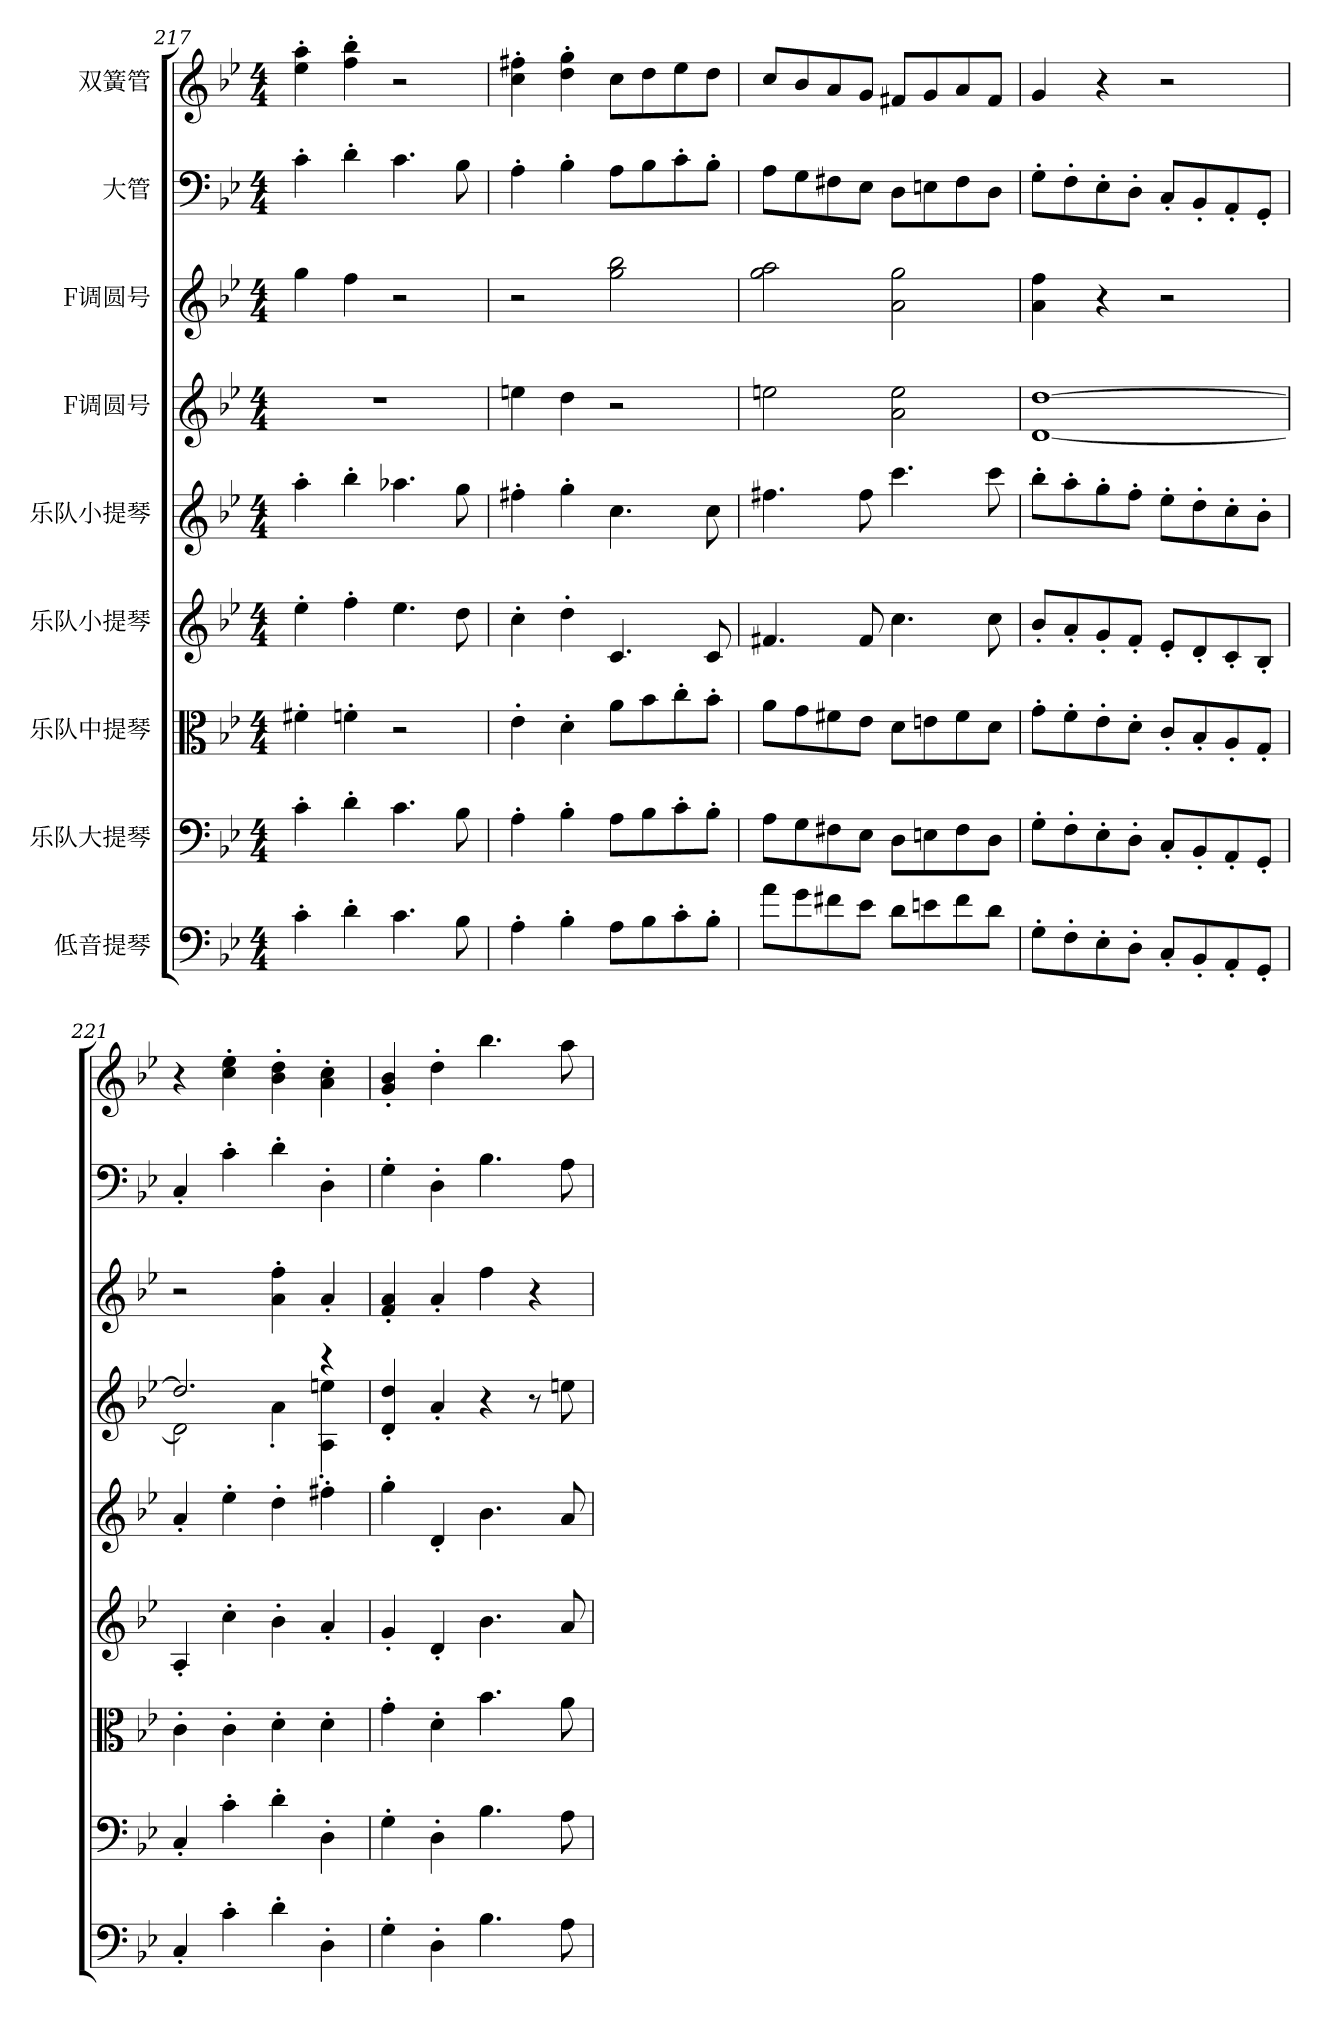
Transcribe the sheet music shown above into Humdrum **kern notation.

**kern	**kern	**kern	**kern	**kern	**kern	**kern	**kern	**kern
*part9	*part8	*part7	*part6	*part5	*part4	*part3	*part2	*part1
*staff9	*staff8	*staff7	*staff6	*staff5	*staff4	*staff3	*staff2	*staff1
*I"低音提琴	*I"乐队大提琴	*I"乐队中提琴	*I"乐队小提琴	*I"乐队小提琴	*I"F调圆号	*I"F调圆号	*I"大管	*I"双簧管
*clefF4	*clefF4	*clefC3	*clefG2	*clefG2	*clefG2	*clefG2	*clefF4	*clefG2
*ITrd7c12	*	*	*	*	*ITrd4c7	*ITrd4c7	*	*
*k[b-e-]	*k[b-e-]	*k[b-e-]	*k[b-e-]	*k[b-e-]	*k[b-e-a-]	*k[b-e-a-]	*k[b-e-]	*k[b-e-]
*M4/4	*M4/4	*M4/4	*M4/4	*M4/4	*M4/4	*M4/4	*M4/4	*M4/4
=217	=217	=217	=217	=217	=217	=217	=217	=217
4C'\	4c'\	4f#X'\	4ee-'\	4aa'\	1r	4cc\	4c'\	4ee-\' 4aa\'
4D'\	4d'\	4fn'\	4ff'\	4bb-'\	.	4b-\	4d'\	4ff\' 4bb-\'
4.C\	4.c\	2r	4.ee-\	4.aa-X\	.	2r	4.c\	2r
8BB-\	8B-\	.	8dd\	8gg\	.	.	8B-\	.
=218	=218	=218	=218	=218	=218	=218	=218	=218
4AA'\	4A'\	4e-'\	4cc'\	4ff#X'\	4an\	2r	4A'\	4cc\' 4ff#X\'
4BB-'\	4B-'\	4d'\	4dd'\	4gg'\	4g\	.	4B-'\	4dd\' 4gg\'
8AA\L	8A\L	8a\L	4.c/	4.cc\	2r	2cc\ 2ee-\	8A\L	8cc\L
8BB-\	8B-\	8b-\	.	.	.	.	8B-\	8dd\
8C'\	8c'\	8cc'\	.	.	.	.	8c'\	8ee-\
8BB-'\J	8B-'\J	8b-'\J	8c/	8cc\	.	.	8B-'\J	8dd\J
=219	=219	=219	=219	=219	=219	=219	=219	=219
8A\L	8A\L	8a\L	4.f#X/	4.ff#X\	2an\	2cc\ 2dd\	8A\L	8cc/L
8G\	8G\	8g\	.	.	.	.	8G\	8b-/
8F#X\	8F#X\	8f#X\	.	.	.	.	8F#X\	8a/
8E-\J	8E-\J	8e-\J	8f#/	8ff#\	.	.	8E-\J	8g/J
8D\L	8D\L	8d\L	4.cc\	4.ccc\	2d\ 2a\	2d\ 2cc\	8D\L	8f#X/L
8En\	8En\	8en\	.	.	.	.	8En\	8g/
8F#\	8F#\	8f#\	.	.	.	.	8F#\	8a/
8D\J	8D\J	8d\J	8cc\	8ccc\	.	.	8D\J	8f#/J
!!LO:PB:g=z
=220	=220	=220	=220	=220	=220	=220	=220	=220
*	*	*	*	*	*^	*	*	*
8GG'\L	8G'\L	8g'\L	8b-'/L	8bb-'\L	[1g	[1G	4d\ 4b-\	8G'\L	4g/
8FF'\	8F'\	8f'\	8a'/	8aa'\	.	.	.	8F'\	.
8EE-'\	8E-'\	8e-'\	8g'/	8gg'\	.	.	4r	8E-'\	4r
8DD'\J	8D'\J	8d'\J	8f'/J	8ff'\J	.	.	.	8D'\J	.
8CC'/L	8C'/L	8c'/L	8e-'/L	8ee-'\L	.	.	2r	8C'/L	2r
8BBB-'/	8BB-'/	8B-'/	8d'/	8dd'\	.	.	.	8BB-'/	.
8AAA'/	8AA'/	8A'/	8c'/	8cc'\	.	.	.	8AA'/	.
8GGG'/J	8GG'/J	8G'/J	8B-'/J	8b-'\J	.	.	.	8GG'/J	.
=221	=221	=221	=221	=221	=221	=221	=221	=221	=221
4CC'/	4C'/	4c'\	4A'/	4a'/	2.g/]	2G\]	2r	4C'/	4r
4C'\	4c'\	4c'\	4cc'\	4ee-'\	.	.	.	4c'\	4cc\' 4ee-\'
4D'\	4d'\	4d'\	4b-'\	4dd'\	.	4d'\	4d\' 4b-\'	4d'\	4b-\' 4dd\'
4DD'\	4D'\	4d'\	4a'/	4ff#X'\	4r	4D\' 4an\'	4d'/	4D'\	4a\' 4cc\'
*	*	*	*	*	*v	*v	*	*	*
=222	=222	=222	=222	=222	=222	=222	=222	=222
4GG'\	4G'\	4g'\	4g'/	4gg'\	4G/' 4g/'	4B-/' 4d/'	4G'\	4g/' 4b-/'
4DD'\	4D'\	4d'\	4d'/	4d'/	4d'/	4d'/	4D'\	4dd'\
4.BB-\	4.B-\	4.b-\	4.b-\	4.b-\	4r	4b-\	4.B-\	4.bb-\
.	.	.	.	.	8r	4r	.	.
8AA\	8A\	8a\	8a/	8a/	8an\	.	8A\	8aa\
=	=	=	=	=	=	=	=	=
*-	*-	*-	*-	*-	*-	*-	*-	*-
